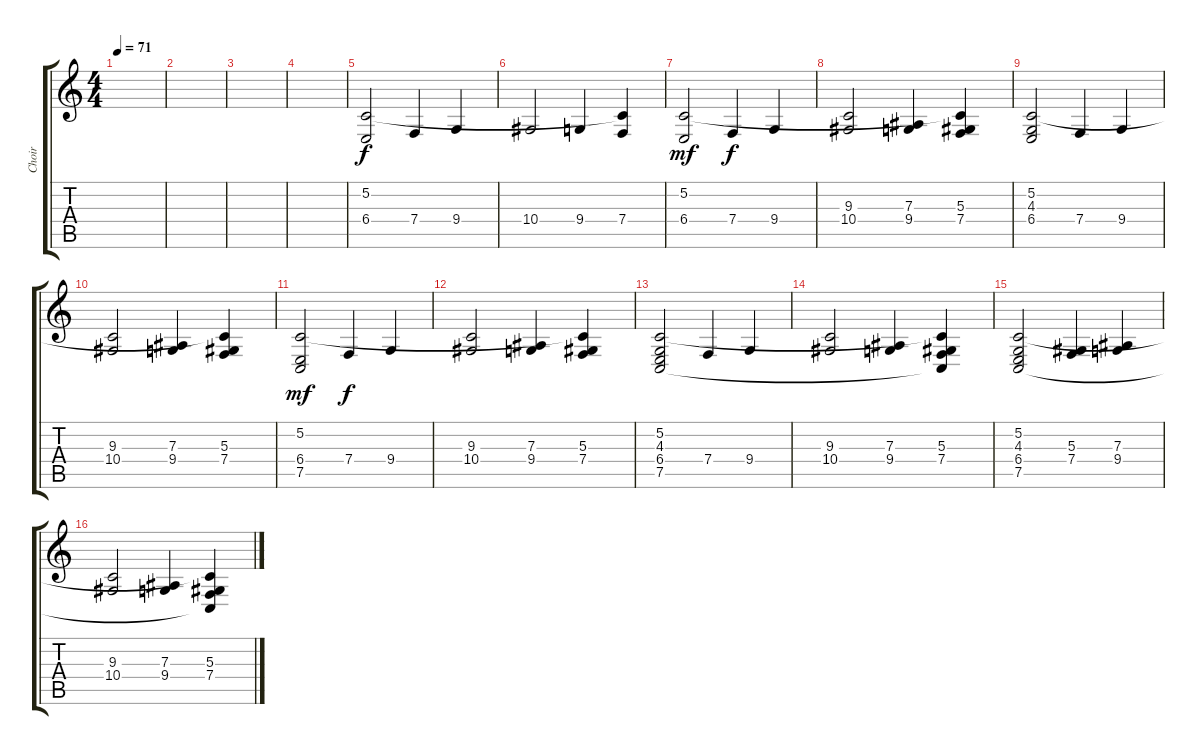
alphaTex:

\track ("Choir" "Choir") {instrument choiraahs}
\staff {score tabs}
\tuning (C4 G3 Eb3 Bb2 F2 C2) {hide}
\ts (4 4)
\tempo 71
\clef g2
\ks c
|
|
|
|
(5.2 6.4).2 7.4.4{dy f} 9.4.4 |
10.4.2 9.4.4 (5.2{t} 7.4).4 |
(5.2 6.4).2{dy mf} 7.4.4{dy f} 9.4.4 |
(9.3 10.4).2 (7.3 9.4).4 (5.2{t} 5.3 7.4).4 |
(5.2 4.3 6.4).2 7.4.4 9.4.4 |
(9.3 10.4).2 (7.3 9.4).4 (5.2{t} 5.3 7.4).4 |
(5.2 6.4 7.5).2{dy mf} 7.4.4{dy f} 9.4.4 |
(9.3 10.4).2 (7.3 9.4).4 (5.2{t} 5.3 7.4).4 |
(5.2 4.3 6.4 7.5).2 7.4.4 9.4.4 |
(9.3 10.4).2 (7.3 9.4).4 (5.2{t} 5.3 7.4 7.5{t}).4 |
(5.2 4.3 6.4 7.5).2 (5.3 7.4).4 (7.3 9.4).4 |
(9.3 10.4).2 (7.3 9.4).4 (5.2{t} 5.3 7.4 7.5{t}).4
